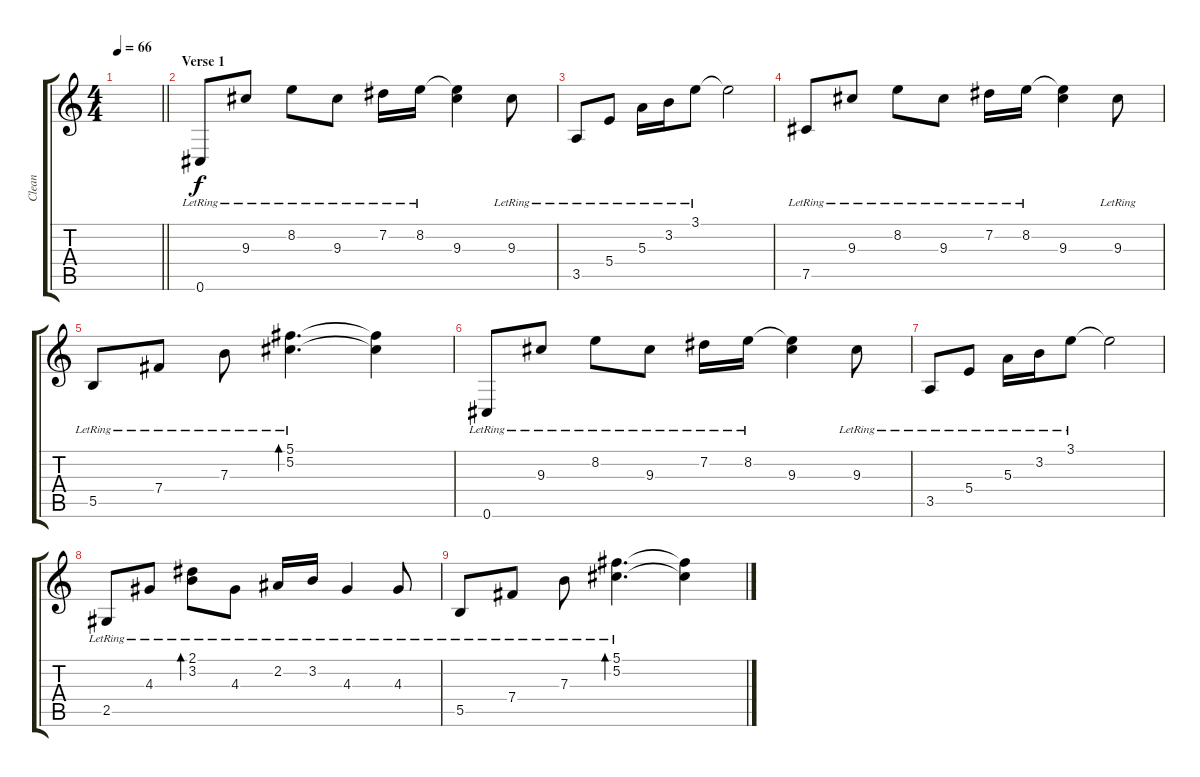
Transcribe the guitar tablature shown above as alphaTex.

\track ("Clean" "Clean") {instrument acousticguitarsteel}
\staff {score tabs}
\tuning (Db4 Ab3 E3 B2 Gb2 Db2) {hide}
\ts (4 4)
\tempo 66
\clef g2
\barLineRight lightlight
\ks c
|
\section ("" "Verse 1")
0.6{lr}.8 9.3{lr}.8 8.2{lr}.8 9.3{lr}.8 7.2{lr}.16 8.2{lr}.16 (8.2{t} 9.3).4 9.3{lr}.8 |
3.5{lr}.8 5.4{lr}.8 5.3{lr}.16 3.2{lr}.16 3.1{lr}.8 3.1{t}.2 |
7.5{lr}.8 9.3{lr}.8 8.2{lr}.8 9.3{lr}.8 7.2{lr}.16 8.2{lr}.16 (8.2{t} 9.3).4 9.3{lr}.8 |
5.5{lr}.8 7.4{lr}.8 7.3{lr}.8 (5.1{lr} 5.2{lr}).4{d bd 240} (5.1{t} 5.2{t}).4 |
0.6{lr}.8 9.3{lr}.8 8.2{lr}.8 9.3{lr}.8 7.2{lr}.16 8.2{lr}.16 (8.2{t} 9.3).4 9.3{lr}.8 |
3.5{lr}.8 5.4{lr}.8 5.3{lr}.16 3.2{lr}.16 3.1{lr}.8 3.1{t}.2 |
2.5{lr}.8 4.3{lr}.8 (2.1{lr} 3.2{lr}).8{bd 240} 4.3{lr}.8 2.2{lr}.16 3.2{lr}.16 4.3{lr}.4 4.3{lr}.8 |
5.5{lr}.8 7.4{lr}.8 7.3{lr}.8 (5.1{lr} 5.2{lr}).4{d bd 240} (5.1{t} 5.2{t}).4
